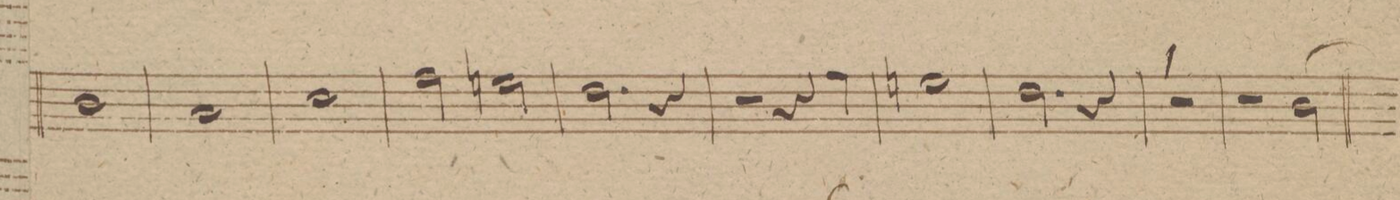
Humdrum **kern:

**kern	**dynam
*I"Trombone Tenore.	*
*clefC4	*
*k[f#c#g#d#]	*
*met(c|)	*
*M2/2	*
1A\	.
=154	=154
1G#/	.
=155	=155
1B\	.
=156	=156
2e\	.
2dn\	.
=157	=157
2.c#\	.
4r	.
=158	=158
2r	.
4r	.
4e\	.
=159	=159
1dn\	.
=160	=160
2.c#\	.
4r	.
=161	=161
1r	.
=-	=-
=162	=162
2r	.
[2A\	.
=163	=163
*-	*-
